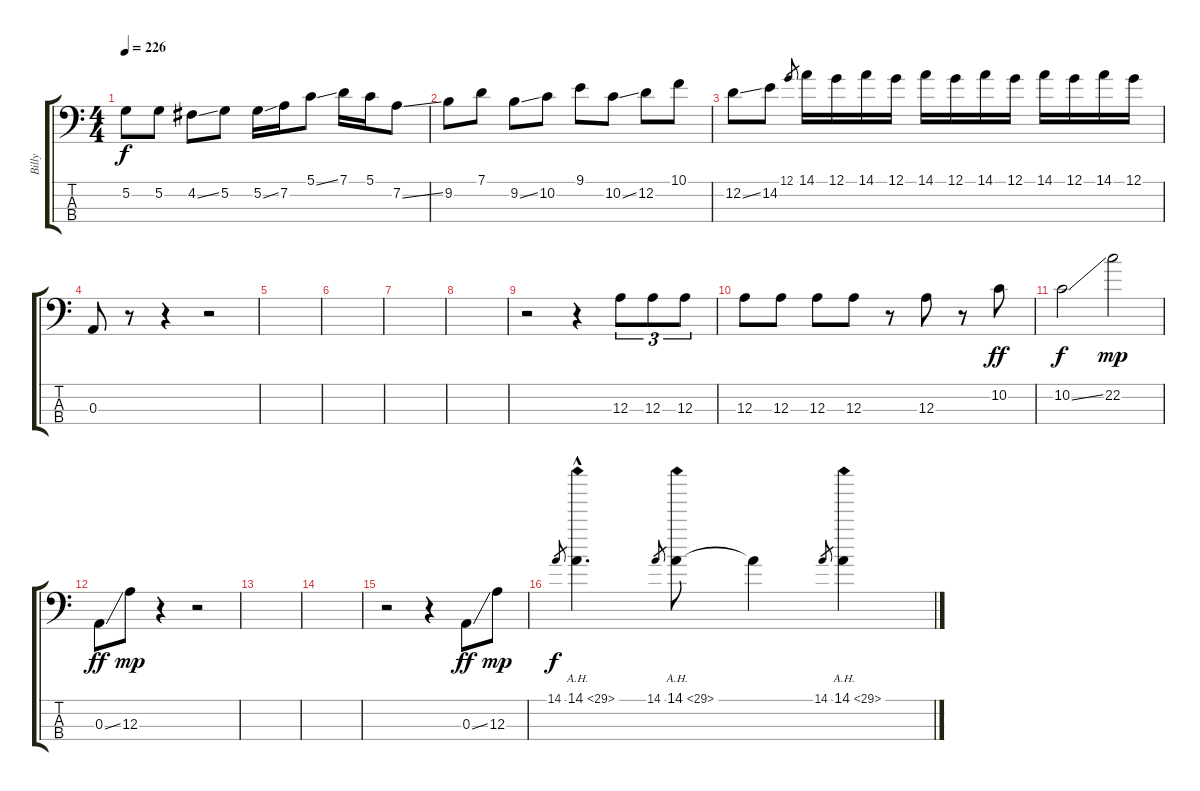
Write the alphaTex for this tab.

\track ("Billy" "Billy") {instrument electricbassfinger}
\staff {score tabs}
\tuning (G2 D2 A1 E1) {hide}
\ts (4 4)
\tempo 226
\clef f4
\ks c
5.2.8{dy f} 5.2.8 4.2{ss}.8 5.2.8 5.2{ss}.16 7.2.16 5.1{ss}.8 7.1.16 5.1.16 7.2{ss}.8 |
9.2.8 7.1.8 9.2{ss}.8 10.2.8 9.1.8 10.2{ss}.8 12.2.8 10.1.8 |
12.2{ss}.8 14.2.8 12.1.8{gr} 14.1.16 12.1.16 14.1.16 12.1.16 14.1.16 12.1.16 14.1.16 12.1.16 14.1.16 12.1.16 14.1.16 12.1.16 |
0.3.8 r.8 r.4 r.2 |
|
|
|
|
r.2 r.4 12.3.8{tu (3 2)} 12.3.8{tu (3 2)} 12.3.8{tu (3 2)} |
12.3.8 12.3.8 12.3.8 12.3.8 r.8 12.3.8 r.8 10.2.8{dy ff} |
10.2{ss}.2{dy f} 22.2.2{dy mp} |
0.3{ss}.8{dy ff} 12.3.8{dy mp} r.4 r.2 |
|
|
r.2 r.4 0.3{ss}.8{dy ff} 12.3.8{dy mp} |
14.1.8{gr dy f} 14.1{ah 15 hac}.4{d} 14.1.8{gr} 14.1{ah 15}.8 14.1{t}.4 14.1.8{gr} 14.1{ah 15}.4
